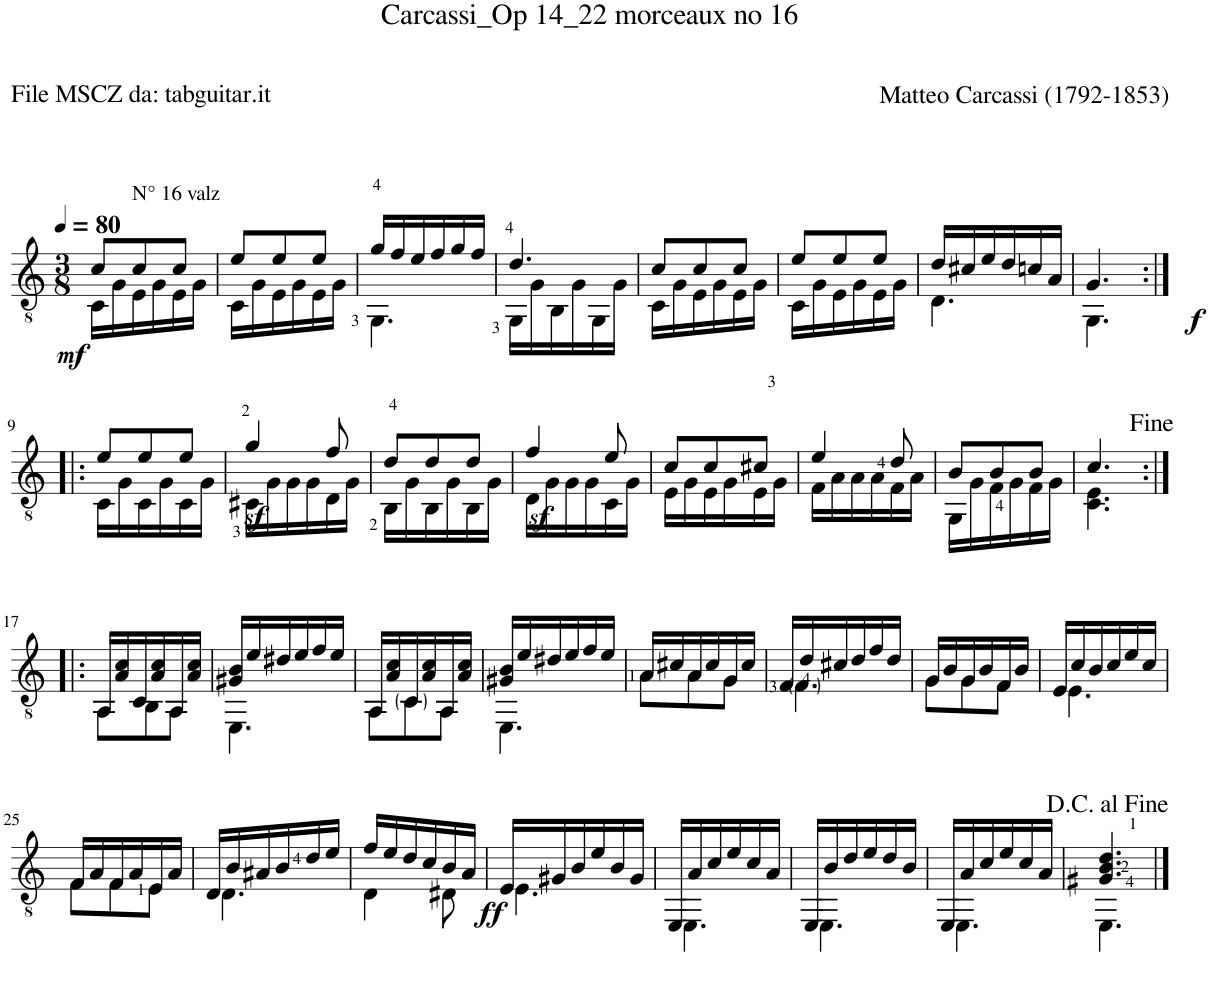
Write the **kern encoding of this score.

**kern	**dynam
*part1	*part1
*staff1	*staff1
*I"Guitar	*
*I'Guit.	*
*clefGv2	*
*k[]	*
*M3/8	*
*MM80	*
=1	=1
*^	*
!	!	!LO:DY:b
8c/L	16C\LL	mf
.	16G\	.
!LO:TX:a:t=N° 16 valz	!	!
8c/	16E\	.
.	16G\	.
8c/J	16E\	.
.	16G\JJ	.
=2	=2	=2
8e/L	16C\LL	.
.	16G\	.
8e/	16E\	.
.	16G\	.
8e/J	16E\	.
.	16G\JJ	.
=3	=3	=3
16g/LL	4.GG\	.
16f/	.	.
16e/	.	.
16f/	.	.
16g/	.	.
16f/JJ	.	.
=4	=4	=4
4.d/	16GG\LL	.
.	16G\	.
.	16BB\	.
.	16G\	.
.	16GG\	.
.	16G\JJ	.
=5	=5	=5
8c/L	16C\LL	.
.	16G\	.
8c/	16E\	.
.	16G\	.
8c/J	16E\	.
.	16G\JJ	.
=6	=6	=6
8e/L	16C\LL	.
.	16G\	.
8e/	16E\	.
.	16G\	.
8e/J	16E\	.
.	16G\JJ	.
=7	=7	=7
16d/LL	4.D\	.
16c#X/	.	.
16e/	.	.
16d/	.	.
16cn/	.	.
16A/JJ	.	.
=8	=8	=8
!	!	!LO:DY:b
4.G/	4.GG\	f
!!LO:LB:g=z	!!
=9:|!|:	=9:|!|:	=9:|!|:
8e/L	16C\LL	.
.	16G\	.
8e/	16C\	.
.	16G\	.
8e/J	16C\	.
.	16G\JJ	.
=10	=10	=10
!	!	!LO:DY:b
4g/	16C#X\LL	sf
.	16G\	.
.	16G\	.
.	16G\	.
8f/	16D\	.
.	16G\JJ	.
=11	=11	=11
8d/L	16BB\LL	.
.	16G\	.
8d/	16BB\	.
.	16G\	.
8d/J	16BB\	.
.	16G\JJ	.
=12	=12	=12
!	!	!LO:DY:b
4f/	16D\LL	sf
.	16G\	.
.	16G\	.
.	16G\	.
8e/	16C\	.
.	16G\JJ	.
=13	=13	=13
8c/L	16E\LL	.
.	16G\	.
8c/	16E\	.
.	16G\	.
8c#X/J	16E\	.
.	16G\JJ	.
=14	=14	=14
4e/	16F\LL	.
.	16A\	.
.	16A\	.
.	16A\	.
8d/	16F\	.
.	16A\JJ	.
=15	=15	=15
8B/L	16GG\LL	.
.	16G\	.
8B/	16F\	.
.	16G\	.
8B/J	16F\	.
.	16G\JJ	.
=16	=16	=16
4.c/	4.C\ 4.E\	.
!!LO:LB:g=z	!!
=17:|!|:	=17:|!|:	=17:|!|:
16AA/LL	8AA\L	.
16A/ 16c/	.	.
16C/	8BB\	.
16A/ 16c/	.	.
16AA/	8AA\J	.
16A/ 16c/JJ	.	.
=18	=18	=18
16G#X/ 16B/LL	4.EE\	.
16e/	.	.
16d#X/	.	.
16e/	.	.
16f/	.	.
16e/JJ	.	.
=19	=19	=19
16AA/LL	8AA\L	.
16A/ 16c/	.	.
16C/	8C\	.
16A/ 16c/	.	.
16AA/	8AA\J	.
16A/ 16c/JJ	.	.
=20	=20	=20
16G#X/ 16B/LL	4.EE\	.
16e/	.	.
16d#X/	.	.
16e/	.	.
16f/	.	.
16e/JJ	.	.
=21	=21	=21
16A/LL	8A\L	.
16c#X/	.	.
16A/	8A\	.
16c#/	.	.
16G/	8G\J	.
16c#/JJ	.	.
=22	=22	=22
16F/LL	4.F\	.
16d/	.	.
16c#X/	.	.
16d/	.	.
16f/	.	.
16d/JJ	.	.
=23	=23	=23
16G/LL	8G\L	.
16B/	.	.
16G/	8G\	.
16B/	.	.
16F/	8F\J	.
16B/JJ	.	.
=24	=24	=24
16E/LL	4.E\	.
16c/	.	.
16B/	.	.
16c/	.	.
16e/	.	.
16c/JJ	.	.
!!LO:LB:g=z	!!
=25	=25	=25
16F/LL	8F\L	.
16A/	.	.
16F/	8F\	.
16A/	.	.
16E/	8E\J	.
16A/JJ	.	.
=26	=26	=26
16D/LL	4.D\	.
16B/	.	.
16A#X/	.	.
16B/	.	.
16d/	.	.
16e/JJ	.	.
=27	=27	=27
16f/LL	4D\	.
16e/	.	.
16d/	.	.
16c/	.	.
16B/	8D#X\	.
16A/JJ	.	.
=28	=28	=28
!	!	!LO:DY:b
16E/LL	4.E\	ff
16G#X/	.	.
16B/	.	.
16e/	.	.
16B/	.	.
16G#/JJ	.	.
=29	=29	=29
16EE/LL	4.EE\	.
16A/	.	.
16c/	.	.
16e/	.	.
16c/	.	.
16A/JJ	.	.
=30	=30	=30
16EE/LL	4.EE\	.
16B/	.	.
16d/	.	.
16e/	.	.
16d/	.	.
16B/JJ	.	.
=31	=31	=31
16EE/LL	4.EE\	.
16A/	.	.
16c/	.	.
16e/	.	.
16c/	.	.
16A/JJ	.	.
=32	=32	=32
4.G#X/ 4.B/ 4.d/	4.EE\	.
*v	*v	*
==	==
*-	*-
